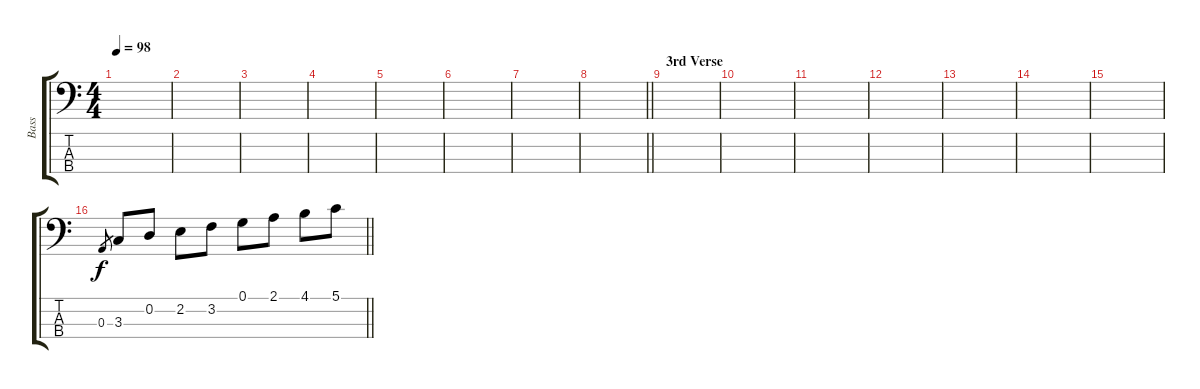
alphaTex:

\track ("Bass" "Bass") {instrument electricbassfinger}
\staff {score tabs}
\tuning (G2 D2 A1 E1) {hide}
\ts (4 4)
\tempo 98
\clef f4
\ks c
|
|
|
|
|
|
|
\barLineRight lightlight
|
\section ("" "3rd Verse")
|
|
|
|
|
|
|
\barLineRight lightlight
0.3.8{gr} 3.3.8 0.2.8 2.2.8 3.2.8 0.1.8 2.1.8 4.1.8 5.1.8
